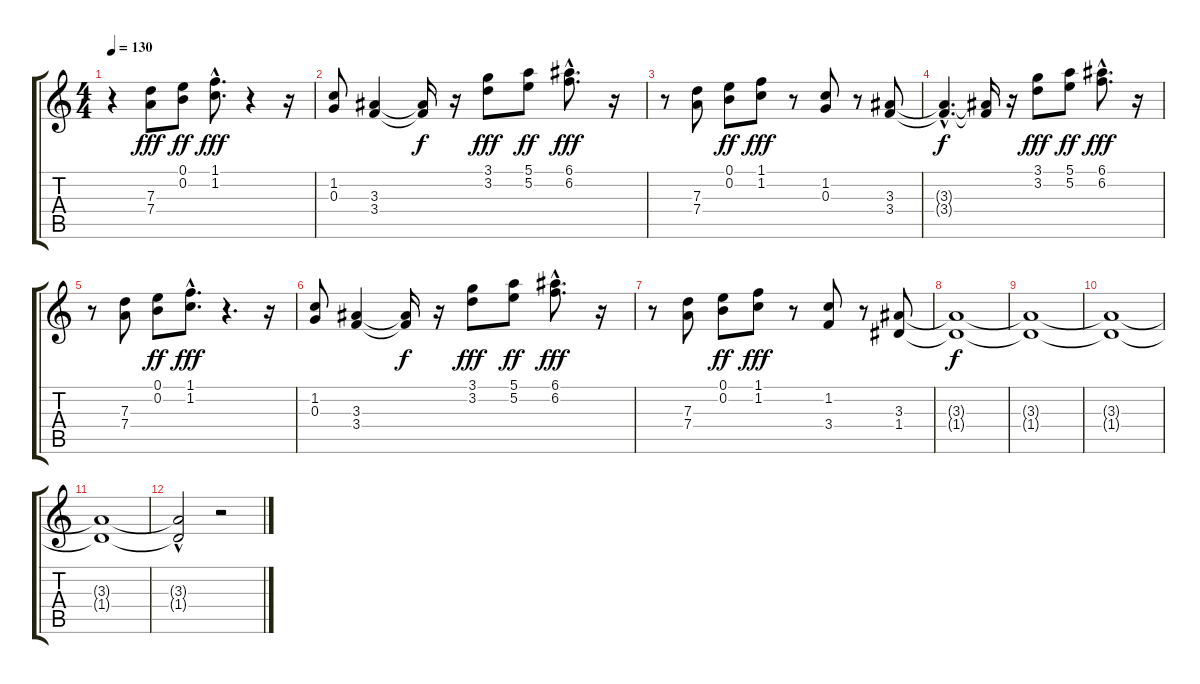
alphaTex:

\track "" {instrument distortionguitar}
\staff {score tabs}
\tuning (E4 B3 G3 D3 A2 E2) {hide}
\ts (4 4)
\tempo 130
\clef g2
\ks c
r.4{dy fff} (7.3 7.4).8 (0.1 0.2).8{dy ff} (1.1{hac} 1.2{hac}).8{d dy fff} r.4 r.16 |
(1.2 0.3).8 (3.3 3.4).4 (3.3{t} 3.4{t}).16{dy f} r.16 (3.1 3.2).8{dy fff} (5.1 5.2).8{dy ff} (6.1{hac} 6.2{hac}).8{d dy fff} r.16 |
r.8 (7.3 7.4).8 (0.1 0.2).8{dy ff} (1.1 1.2).8{dy fff} r.8 (1.2 0.3).8 r.8 (3.3 3.4).8 |
(3.3{hac t} 3.4{hac t}).4{d dy f} (3.3{t} 3.4{t}).16 r.16 (3.1 3.2).8{dy fff} (5.1 5.2).8{dy ff} (6.1{hac} 6.2{hac}).8{d dy fff} r.16 |
r.8 (7.3 7.4).8 (0.1 0.2).8{dy ff} (1.1{hac} 1.2{hac}).8{d dy fff} r.4{d} r.16 |
(1.2 0.3).8 (3.3 3.4).4 (3.3{t} 3.4{t}).16{dy f} r.16 (3.1 3.2).8{dy fff} (5.1 5.2).8{dy ff} (6.1{hac} 6.2{hac}).8{d dy fff} r.16 |
r.8 (7.3 7.4).8 (0.1 0.2).8{dy ff} (1.1 1.2).8{dy fff} r.8 (1.2 3.4).8 r.8 (3.3 1.4).8 |
(3.3{t} 1.4{t}).1{dy f} |
(3.3{t} 1.4{t}).1 |
(3.3{t} 1.4{t}).1 |
(3.3{t} 1.4{t}).1 |
(3.3{hac t} 1.4{t}).2 r.2
